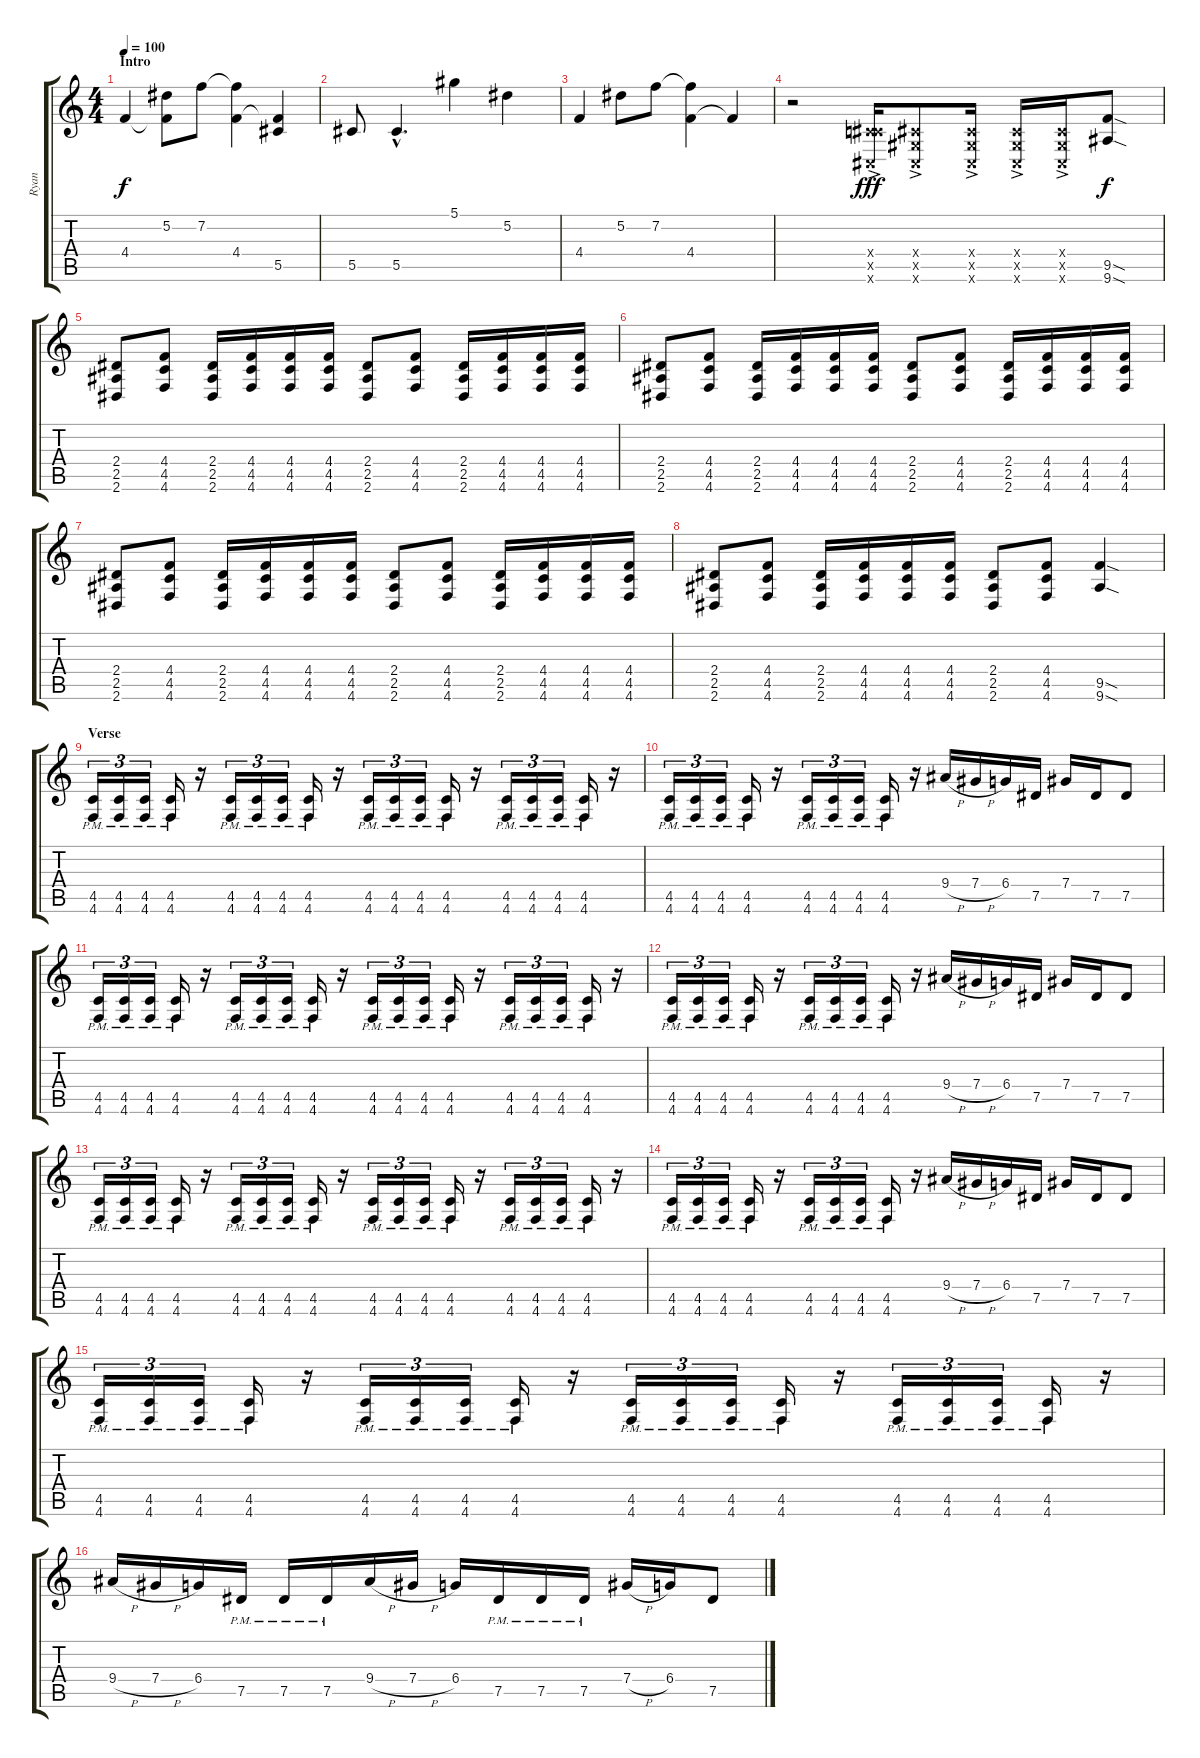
\track ("Ryan" "Ryan") {instrument distortionguitar}
\staff {score tabs}
\tuning (Eb4 Bb3 Gb3 Db3 Ab2 Db2) {hide}
\ts (4 4)
\section ("" "Intro")
\tempo 100
\clef g2
\ks c
4.4.4{dy f instrument distortionguitar} (5.2 4.4{t}).8 7.2.8 (7.2{t} 4.4).4 (4.4{t} 5.5).4 |
5.5.8 5.5{hac}.4{d} 5.1.4 5.2.4 |
4.4.4 5.2.8 7.2.8 (7.2{t} 4.4).4 4.4{t}.4 |
r.2 (0.4{ac x} 4.5{ac x} 0.6{ac x}).16{dy fff} (0.4{ac x} 0.5{ac x} 0.6{ac x}).8 (0.4{ac x} 0.5{ac x} 0.6{ac x}).16 (0.4{ac x} 0.5{ac x} 0.6{ac x}).16 (0.4{ac x} 0.5{ac x} 0.6{ac x}).16 (9.5{sod} 9.6{sod}).8{dy f} |
(2.4 2.5 2.6).8 (4.4 4.5 4.6).8 (2.4 2.5 2.6).16 (4.4 4.5 4.6).16 (4.4 4.5 4.6).16 (4.4 4.5 4.6).16 (2.4 2.5 2.6).8 (4.4 4.5 4.6).8 (2.4 2.5 2.6).16 (4.4 4.5 4.6).16 (4.4 4.5 4.6).16 (4.4 4.5 4.6).16 |
(2.4 2.5 2.6).8 (4.4 4.5 4.6).8 (2.4 2.5 2.6).16 (4.4 4.5 4.6).16 (4.4 4.5 4.6).16 (4.4 4.5 4.6).16 (2.4 2.5 2.6).8 (4.4 4.5 4.6).8 (2.4 2.5 2.6).16 (4.4 4.5 4.6).16 (4.4 4.5 4.6).16 (4.4 4.5 4.6).16 |
(2.4 2.5 2.6).8 (4.4 4.5 4.6).8 (2.4 2.5 2.6).16 (4.4 4.5 4.6).16 (4.4 4.5 4.6).16 (4.4 4.5 4.6).16 (2.4 2.5 2.6).8 (4.4 4.5 4.6).8 (2.4 2.5 2.6).16 (4.4 4.5 4.6).16 (4.4 4.5 4.6).16 (4.4 4.5 4.6).16 |
(2.4 2.5 2.6).8 (4.4 4.5 4.6).8 (2.4 2.5 2.6).16 (4.4 4.5 4.6).16 (4.4 4.5 4.6).16 (4.4 4.5 4.6).16 (2.4 2.5 2.6).8 (4.4 4.5 4.6).8 (9.5{sod} 9.6{sod}).4 |
\section ("" "Verse")
(4.5{pm} 4.6{pm}).16{tu (3 2)} (4.5{pm} 4.6{pm}).16{tu (3 2)} (4.5{pm} 4.6{pm}).16{tu (3 2)} (4.5{pm} 4.6{pm}).16 r.16 (4.5{pm} 4.6{pm}).16{tu (3 2)} (4.5{pm} 4.6{pm}).16{tu (3 2)} (4.5{pm} 4.6{pm}).16{tu (3 2)} (4.5{pm} 4.6{pm}).16 r.16 (4.5{pm} 4.6{pm}).16{tu (3 2)} (4.5{pm} 4.6{pm}).16{tu (3 2)} (4.5{pm} 4.6{pm}).16{tu (3 2)} (4.5{pm} 4.6{pm}).16 r.16 (4.5{pm} 4.6{pm}).16{tu (3 2)} (4.5{pm} 4.6{pm}).16{tu (3 2)} (4.5{pm} 4.6{pm}).16{tu (3 2)} (4.5{pm} 4.6{pm}).16 r.16 |
(4.5{pm} 4.6{pm}).16{tu (3 2)} (4.5{pm} 4.6{pm}).16{tu (3 2)} (4.5{pm} 4.6{pm}).16{tu (3 2)} (4.5{pm} 4.6{pm}).16 r.16 (4.5{pm} 4.6{pm}).16{tu (3 2)} (4.5{pm} 4.6{pm}).16{tu (3 2)} (4.5{pm} 4.6{pm}).16{tu (3 2)} (4.5{pm} 4.6{pm}).16 r.16 9.4{h}.16 7.4{h}.16 6.4.16 7.5.16 7.4.16 7.5.16 7.5.8 |
(4.5{pm} 4.6{pm}).16{tu (3 2)} (4.5{pm} 4.6{pm}).16{tu (3 2)} (4.5{pm} 4.6{pm}).16{tu (3 2)} (4.5{pm} 4.6{pm}).16 r.16 (4.5{pm} 4.6{pm}).16{tu (3 2)} (4.5{pm} 4.6{pm}).16{tu (3 2)} (4.5{pm} 4.6{pm}).16{tu (3 2)} (4.5{pm} 4.6{pm}).16 r.16 (4.5{pm} 4.6{pm}).16{tu (3 2)} (4.5{pm} 4.6{pm}).16{tu (3 2)} (4.5{pm} 4.6{pm}).16{tu (3 2)} (4.5{pm} 4.6{pm}).16 r.16 (4.5{pm} 4.6{pm}).16{tu (3 2)} (4.5{pm} 4.6{pm}).16{tu (3 2)} (4.5{pm} 4.6{pm}).16{tu (3 2)} (4.5{pm} 4.6{pm}).16 r.16 |
(4.5{pm} 4.6{pm}).16{tu (3 2)} (4.5{pm} 4.6{pm}).16{tu (3 2)} (4.5{pm} 4.6{pm}).16{tu (3 2)} (4.5{pm} 4.6{pm}).16 r.16 (4.5{pm} 4.6{pm}).16{tu (3 2)} (4.5{pm} 4.6{pm}).16{tu (3 2)} (4.5{pm} 4.6{pm}).16{tu (3 2)} (4.5{pm} 4.6{pm}).16 r.16 9.4{h}.16 7.4{h}.16 6.4.16 7.5.16 7.4.16 7.5.16 7.5.8 |
(4.5{pm} 4.6{pm}).16{tu (3 2)} (4.5{pm} 4.6{pm}).16{tu (3 2)} (4.5{pm} 4.6{pm}).16{tu (3 2)} (4.5{pm} 4.6{pm}).16 r.16 (4.5{pm} 4.6{pm}).16{tu (3 2)} (4.5{pm} 4.6{pm}).16{tu (3 2)} (4.5{pm} 4.6{pm}).16{tu (3 2)} (4.5{pm} 4.6{pm}).16 r.16 (4.5{pm} 4.6{pm}).16{tu (3 2)} (4.5{pm} 4.6{pm}).16{tu (3 2)} (4.5{pm} 4.6{pm}).16{tu (3 2)} (4.5{pm} 4.6{pm}).16 r.16 (4.5{pm} 4.6{pm}).16{tu (3 2)} (4.5{pm} 4.6{pm}).16{tu (3 2)} (4.5{pm} 4.6{pm}).16{tu (3 2)} (4.5{pm} 4.6{pm}).16 r.16 |
(4.5{pm} 4.6{pm}).16{tu (3 2)} (4.5{pm} 4.6{pm}).16{tu (3 2)} (4.5{pm} 4.6{pm}).16{tu (3 2)} (4.5{pm} 4.6{pm}).16 r.16 (4.5{pm} 4.6{pm}).16{tu (3 2)} (4.5{pm} 4.6{pm}).16{tu (3 2)} (4.5{pm} 4.6{pm}).16{tu (3 2)} (4.5{pm} 4.6{pm}).16 r.16 9.4{h}.16 7.4{h}.16 6.4.16 7.5.16 7.4.16 7.5.16 7.5.8 |
(4.5{pm} 4.6{pm}).16{tu (3 2)} (4.5{pm} 4.6{pm}).16{tu (3 2)} (4.5{pm} 4.6{pm}).16{tu (3 2)} (4.5{pm} 4.6{pm}).16 r.16 (4.5{pm} 4.6{pm}).16{tu (3 2)} (4.5{pm} 4.6{pm}).16{tu (3 2)} (4.5{pm} 4.6{pm}).16{tu (3 2)} (4.5{pm} 4.6{pm}).16 r.16 (4.5{pm} 4.6{pm}).16{tu (3 2)} (4.5{pm} 4.6{pm}).16{tu (3 2)} (4.5{pm} 4.6{pm}).16{tu (3 2)} (4.5{pm} 4.6{pm}).16 r.16 (4.5{pm} 4.6{pm}).16{tu (3 2)} (4.5{pm} 4.6{pm}).16{tu (3 2)} (4.5{pm} 4.6{pm}).16{tu (3 2)} (4.5{pm} 4.6{pm}).16 r.16 |
9.4{h}.16 7.4{h}.16 6.4.16 7.5{pm}.16 7.5{pm}.16 7.5{pm}.16 9.4{h}.16 7.4{h}.16 6.4.16 7.5{pm}.16 7.5{pm}.16 7.5{pm}.16 7.4{h}.16 6.4.16 7.5.8
